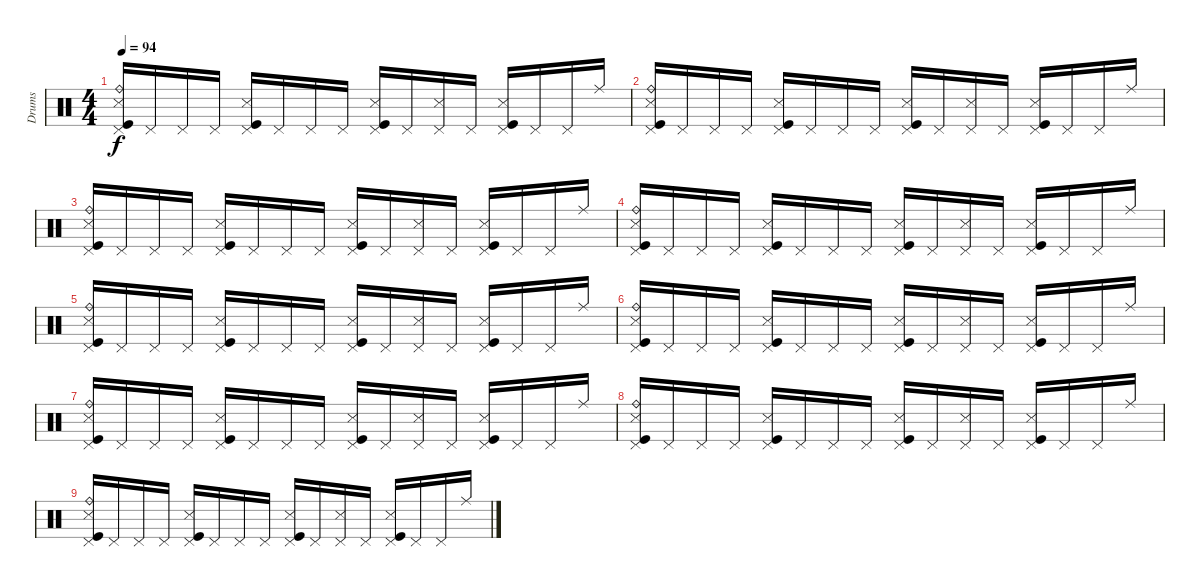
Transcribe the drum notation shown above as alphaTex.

\track ("Drums" "Drums") {instrument percussion}
\staff {score}
\articulation defaults
\ts (4 4)
\tempo 94
\clef neutral
\ks c
("Pedal Hi-Hat (hit)" "Ride (bell)" "Snare (side stick) 3" "Kick (hit)").16{dy f} "Pedal Hi-Hat (hit)".16 "Pedal Hi-Hat (hit)".16 "Pedal Hi-Hat (hit)".16 ("Pedal Hi-Hat (hit)" "Snare (side stick) 3" "Kick (hit)").16 "Pedal Hi-Hat (hit)".16 "Pedal Hi-Hat (hit)".16 "Pedal Hi-Hat (hit)".16 ("Pedal Hi-Hat (hit)" "Snare (side stick) 3" "Kick (hit)").16 "Pedal Hi-Hat (hit)".16 ("Pedal Hi-Hat (hit)" "Snare (side stick) 3").16 "Pedal Hi-Hat (hit)".16 ("Pedal Hi-Hat (hit)" "Snare (side stick) 3" "Kick (hit)").16 "Pedal Hi-Hat (hit)".16 "Pedal Hi-Hat (hit)".16 "Ride (middle)".16 |
("Pedal Hi-Hat (hit)" "Ride (bell)" "Snare (side stick) 3" "Kick (hit)").16 "Pedal Hi-Hat (hit)".16 "Pedal Hi-Hat (hit)".16 "Pedal Hi-Hat (hit)".16 ("Pedal Hi-Hat (hit)" "Snare (side stick) 3" "Kick (hit)").16 "Pedal Hi-Hat (hit)".16 "Pedal Hi-Hat (hit)".16 "Pedal Hi-Hat (hit)".16 ("Pedal Hi-Hat (hit)" "Snare (side stick) 3" "Kick (hit)").16 "Pedal Hi-Hat (hit)".16 ("Pedal Hi-Hat (hit)" "Snare (side stick) 3").16 "Pedal Hi-Hat (hit)".16 ("Pedal Hi-Hat (hit)" "Snare (side stick) 3" "Kick (hit)").16 "Pedal Hi-Hat (hit)".16 "Pedal Hi-Hat (hit)".16 "Ride (middle)".16 |
("Pedal Hi-Hat (hit)" "Ride (bell)" "Snare (side stick) 3" "Kick (hit)").16 "Pedal Hi-Hat (hit)".16 "Pedal Hi-Hat (hit)".16 "Pedal Hi-Hat (hit)".16 ("Pedal Hi-Hat (hit)" "Snare (side stick) 3" "Kick (hit)").16 "Pedal Hi-Hat (hit)".16 "Pedal Hi-Hat (hit)".16 "Pedal Hi-Hat (hit)".16 ("Pedal Hi-Hat (hit)" "Snare (side stick) 3" "Kick (hit)").16 "Pedal Hi-Hat (hit)".16 ("Pedal Hi-Hat (hit)" "Snare (side stick) 3").16 "Pedal Hi-Hat (hit)".16 ("Pedal Hi-Hat (hit)" "Snare (side stick) 3" "Kick (hit)").16 "Pedal Hi-Hat (hit)".16 "Pedal Hi-Hat (hit)".16 "Ride (middle)".16 |
("Pedal Hi-Hat (hit)" "Ride (bell)" "Snare (side stick) 3" "Kick (hit)").16 "Pedal Hi-Hat (hit)".16 "Pedal Hi-Hat (hit)".16 "Pedal Hi-Hat (hit)".16 ("Pedal Hi-Hat (hit)" "Snare (side stick) 3" "Kick (hit)").16 "Pedal Hi-Hat (hit)".16 "Pedal Hi-Hat (hit)".16 "Pedal Hi-Hat (hit)".16 ("Pedal Hi-Hat (hit)" "Snare (side stick) 3" "Kick (hit)").16 "Pedal Hi-Hat (hit)".16 ("Pedal Hi-Hat (hit)" "Snare (side stick) 3").16 "Pedal Hi-Hat (hit)".16 ("Pedal Hi-Hat (hit)" "Snare (side stick) 3" "Kick (hit)").16 "Pedal Hi-Hat (hit)".16 "Pedal Hi-Hat (hit)".16 "Ride (middle)".16 |
("Pedal Hi-Hat (hit)" "Ride (bell)" "Snare (side stick) 3" "Kick (hit)").16 "Pedal Hi-Hat (hit)".16 "Pedal Hi-Hat (hit)".16 "Pedal Hi-Hat (hit)".16 ("Pedal Hi-Hat (hit)" "Snare (side stick) 3" "Kick (hit)").16 "Pedal Hi-Hat (hit)".16 "Pedal Hi-Hat (hit)".16 "Pedal Hi-Hat (hit)".16 ("Pedal Hi-Hat (hit)" "Snare (side stick) 3" "Kick (hit)").16 "Pedal Hi-Hat (hit)".16 ("Pedal Hi-Hat (hit)" "Snare (side stick) 3").16 "Pedal Hi-Hat (hit)".16 ("Pedal Hi-Hat (hit)" "Snare (side stick) 3" "Kick (hit)").16 "Pedal Hi-Hat (hit)".16 "Pedal Hi-Hat (hit)".16 "Ride (middle)".16 |
("Pedal Hi-Hat (hit)" "Ride (bell)" "Snare (side stick) 3" "Kick (hit)").16 "Pedal Hi-Hat (hit)".16 "Pedal Hi-Hat (hit)".16 "Pedal Hi-Hat (hit)".16 ("Pedal Hi-Hat (hit)" "Snare (side stick) 3" "Kick (hit)").16 "Pedal Hi-Hat (hit)".16 "Pedal Hi-Hat (hit)".16 "Pedal Hi-Hat (hit)".16 ("Pedal Hi-Hat (hit)" "Snare (side stick) 3" "Kick (hit)").16 "Pedal Hi-Hat (hit)".16 ("Pedal Hi-Hat (hit)" "Snare (side stick) 3").16 "Pedal Hi-Hat (hit)".16 ("Pedal Hi-Hat (hit)" "Snare (side stick) 3" "Kick (hit)").16 "Pedal Hi-Hat (hit)".16 "Pedal Hi-Hat (hit)".16 "Ride (middle)".16 |
("Pedal Hi-Hat (hit)" "Ride (bell)" "Snare (side stick) 3" "Kick (hit)").16 "Pedal Hi-Hat (hit)".16 "Pedal Hi-Hat (hit)".16 "Pedal Hi-Hat (hit)".16 ("Pedal Hi-Hat (hit)" "Snare (side stick) 3" "Kick (hit)").16 "Pedal Hi-Hat (hit)".16 "Pedal Hi-Hat (hit)".16 "Pedal Hi-Hat (hit)".16 ("Pedal Hi-Hat (hit)" "Snare (side stick) 3" "Kick (hit)").16 "Pedal Hi-Hat (hit)".16 ("Pedal Hi-Hat (hit)" "Snare (side stick) 3").16 "Pedal Hi-Hat (hit)".16 ("Pedal Hi-Hat (hit)" "Snare (side stick) 3" "Kick (hit)").16 "Pedal Hi-Hat (hit)".16 "Pedal Hi-Hat (hit)".16 "Ride (middle)".16 |
("Pedal Hi-Hat (hit)" "Ride (bell)" "Snare (side stick) 3" "Kick (hit)").16 "Pedal Hi-Hat (hit)".16 "Pedal Hi-Hat (hit)".16 "Pedal Hi-Hat (hit)".16 ("Pedal Hi-Hat (hit)" "Snare (side stick) 3" "Kick (hit)").16 "Pedal Hi-Hat (hit)".16 "Pedal Hi-Hat (hit)".16 "Pedal Hi-Hat (hit)".16 ("Pedal Hi-Hat (hit)" "Snare (side stick) 3" "Kick (hit)").16 "Pedal Hi-Hat (hit)".16 ("Pedal Hi-Hat (hit)" "Snare (side stick) 3").16 "Pedal Hi-Hat (hit)".16 ("Pedal Hi-Hat (hit)" "Snare (side stick) 3" "Kick (hit)").16 "Pedal Hi-Hat (hit)".16 "Pedal Hi-Hat (hit)".16 "Ride (middle)".16 |
("Pedal Hi-Hat (hit)" "Ride (bell)" "Snare (side stick) 3" "Kick (hit)").16 "Pedal Hi-Hat (hit)".16 "Pedal Hi-Hat (hit)".16 "Pedal Hi-Hat (hit)".16 ("Pedal Hi-Hat (hit)" "Snare (side stick) 3" "Kick (hit)").16 "Pedal Hi-Hat (hit)".16 "Pedal Hi-Hat (hit)".16 "Pedal Hi-Hat (hit)".16 ("Pedal Hi-Hat (hit)" "Snare (side stick) 3" "Kick (hit)").16 "Pedal Hi-Hat (hit)".16 ("Pedal Hi-Hat (hit)" "Snare (side stick) 3").16 "Pedal Hi-Hat (hit)".16 ("Pedal Hi-Hat (hit)" "Snare (side stick) 3" "Kick (hit)").16 "Pedal Hi-Hat (hit)".16 "Pedal Hi-Hat (hit)".16 "Ride (middle)".16
